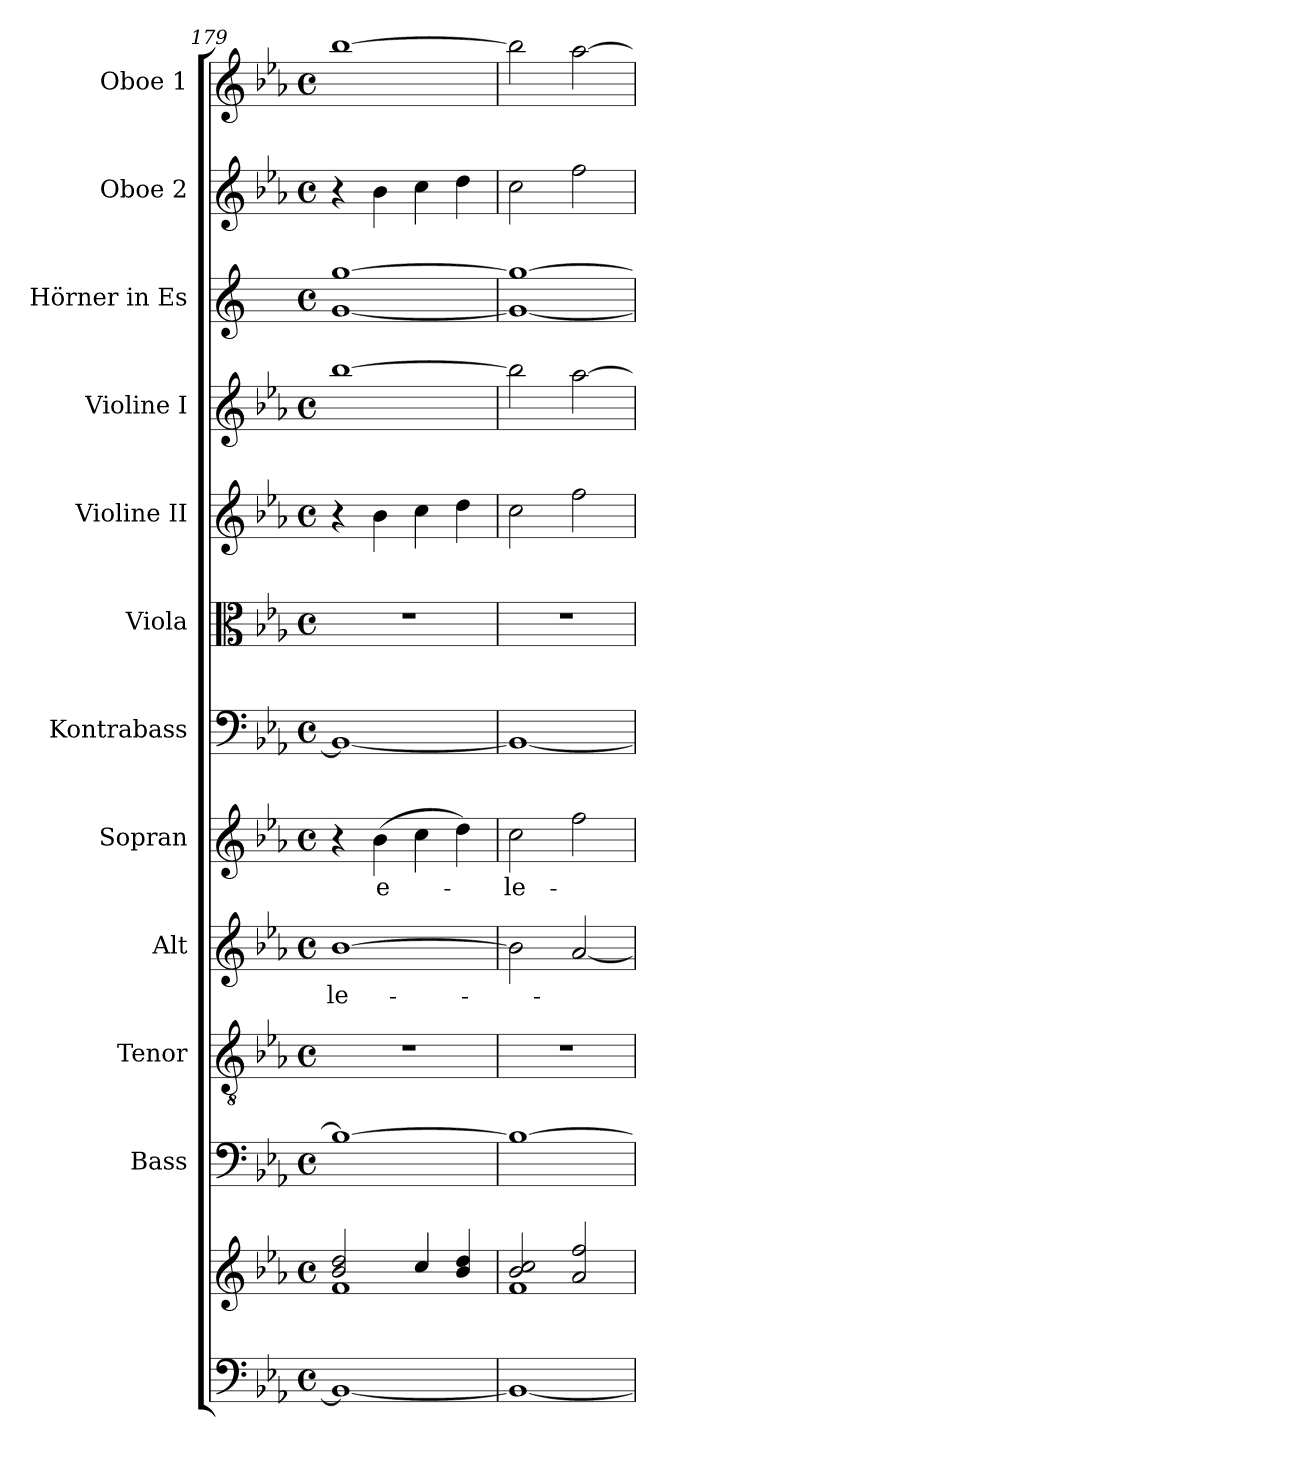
**kern	**kern	**kern	**kern	**kern	**text	**kern	**text	**kern	**kern	**kern	**kern	**kern	**kern	**kern
*part12	*part12	*part11	*part10	*part9	*part9	*part8	*part8	*part7	*part6	*part5	*part4	*part3	*part2	*part1
*staff13	*staff12	*staff11	*staff10	*staff9	*staff9	*staff8	*staff8	*staff7	*staff6	*staff5	*staff4	*staff3	*staff2	*staff1
*	*	*I"Bass	*I"Tenor	*I"Alt	*	*I"Sopran	*	*I"Kontrabass	*I"Viola	*I"Violine II	*I"Violine I	*I"Hörner in Es	*I"Oboe 2	*I"Oboe 1
*	*	*I'B.	*I'T.	*I'A.	*	*I'S.	*	*I'Kb.	*I'Vla.	*I'Vl. II	*I'Vl. I	*	*I'Ob. 2	*I'Ob. 1
*clefF4	*clefG2	*clefF4	*clefGv2	*clefG2	*	*clefG2	*	*clefF4	*clefC3	*clefG2	*clefG2	*clefG2	*clefG2	*clefG2
*	*	*	*	*	*	*	*	*ITrd7c12	*	*	*	*ITrd5c9	*	*
*k[b-e-a-]	*k[b-e-a-]	*k[b-e-a-]	*k[b-e-a-]	*k[b-e-a-]	*	*k[b-e-a-]	*	*k[b-e-a-]	*k[b-e-a-]	*k[b-e-a-]	*k[b-e-a-]	*k[b-e-a-]	*k[b-e-a-]	*k[b-e-a-]
*E-:	*E-:	*E-:	*E-:	*E-:	*	*E-:	*	*E-:	*E-:	*E-:	*E-:	*E-:	*E-:	*E-:
*M4/4	*M4/4	*M4/4	*M4/4	*M4/4	*	*M4/4	*	*M4/4	*M4/4	*M4/4	*M4/4	*M4/4	*M4/4	*M4/4
*met(c)	*met(c)	*met(c)	*met(c)	*met(c)	*	*met(c)	*	*met(c)	*met(c)	*met(c)	*met(c)	*met(c)	*met(c)	*met(c)
=179	=179	=179	=179	=179	=179	=179	=179	=179	=179	=179	=179	=179	=179	=179
*	*^	*	*	*	*	*	*	*	*	*	*	*	*	*
!	!	!	!	!	!	!LO:LY:b	!	!	!	!	!	!	!	!	!
1BB-_	2b-/ 2dd/	1f	1B-_	1r	[1b-	-le-	4r	.	1BBB-_	1r	4r	[1bb-	[1B- [1b-	4r	[1bb-
!	!	!	!	!	!	!	!	!LO:LY:b	!	!	!	!	!	!	!
.	.	.	.	.	.	.	(>4b-\	e-	.	.	4b-\	.	.	4b-\	.
.	4cc/	.	.	.	.	.	4cc\	.	.	.	4cc\	.	.	4cc\	.
.	4b-/ 4dd/	.	.	.	.	.	4dd\)	.	.	.	4dd\	.	.	4dd\	.
=180	=180	=180	=180	=180	=180	=180	=180	=180	=180	=180	=180	=180	=180	=180	=180
!	!	!	!	!	!	!	!	!LO:LY:b	!	!	!	!	!	!	!
1BB-_	2b-/ 2cc/	1f	1B-_	1r	2b-\]	.	2cc\	-le-	1BBB-_	1r	2cc\	2bb-\]	1B-_ 1b-_	2cc\	2bb-\]
.	2a-/ 2ff/	.	.	.	[2a-/	.	2ff\	.	.	.	2ff\	[2aa-\	.	2ff\	[2aa-\
*	*v	*v	*	*	*	*	*	*	*	*	*	*	*	*	*
=	=	=	=	=	=	=	=	=	=	=	=	=	=	=
*-	*-	*-	*-	*-	*-	*-	*-	*-	*-	*-	*-	*-	*-	*-
